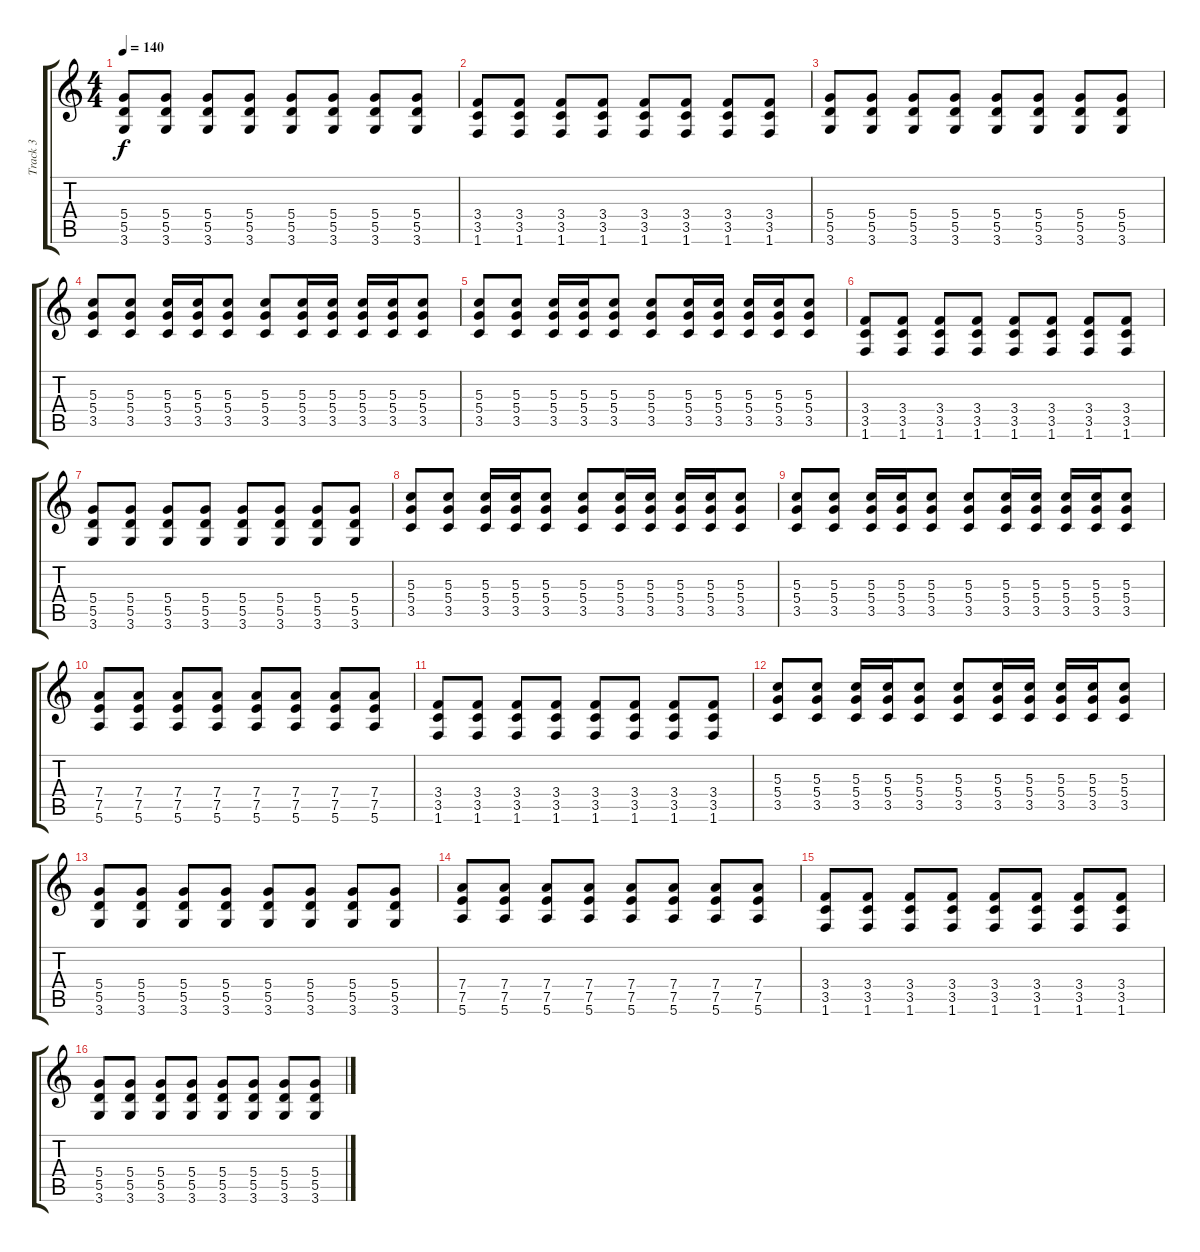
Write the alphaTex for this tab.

\track ("Track 3" "Track 3") {instrument acousticguitarsteel}
\staff {score tabs}
\tuning (E4 B3 G3 D3 A2 E2) {hide}
\ts (4 4)
\tempo 140
\clef g2
\ks c
(5.4 5.5 3.6).8{dy f} (5.4 5.5 3.6).8 (5.4 5.5 3.6).8 (5.4 5.5 3.6).8 (5.4 5.5 3.6).8 (5.4 5.5 3.6).8 (5.4 5.5 3.6).8 (5.4 5.5 3.6).8 |
(3.4 3.5 1.6).8 (3.4 3.5 1.6).8 (3.4 3.5 1.6).8 (3.4 3.5 1.6).8 (3.4 3.5 1.6).8 (3.4 3.5 1.6).8 (3.4 3.5 1.6).8 (3.4 3.5 1.6).8 |
(5.4 5.5 3.6).8 (5.4 5.5 3.6).8 (5.4 5.5 3.6).8 (5.4 5.5 3.6).8 (5.4 5.5 3.6).8 (5.4 5.5 3.6).8 (5.4 5.5 3.6).8 (5.4 5.5 3.6).8 |
(5.3 5.4 3.5).8 (5.3 5.4 3.5).8 (5.3 5.4 3.5).16 (5.3 5.4 3.5).16 (5.3 5.4 3.5).8 (5.3 5.4 3.5).8 (5.3 5.4 3.5).16 (5.3 5.4 3.5).16 (5.3 5.4 3.5).16 (5.3 5.4 3.5).16 (5.3 5.4 3.5).8 |
(5.3 5.4 3.5).8 (5.3 5.4 3.5).8 (5.3 5.4 3.5).16 (5.3 5.4 3.5).16 (5.3 5.4 3.5).8 (5.3 5.4 3.5).8 (5.3 5.4 3.5).16 (5.3 5.4 3.5).16 (5.3 5.4 3.5).16 (5.3 5.4 3.5).16 (5.3 5.4 3.5).8 |
(3.4 3.5 1.6).8 (3.4 3.5 1.6).8 (3.4 3.5 1.6).8 (3.4 3.5 1.6).8 (3.4 3.5 1.6).8 (3.4 3.5 1.6).8 (3.4 3.5 1.6).8 (3.4 3.5 1.6).8 |
(5.4 5.5 3.6).8 (5.4 5.5 3.6).8 (5.4 5.5 3.6).8 (5.4 5.5 3.6).8 (5.4 5.5 3.6).8 (5.4 5.5 3.6).8 (5.4 5.5 3.6).8 (5.4 5.5 3.6).8 |
(5.3 5.4 3.5).8 (5.3 5.4 3.5).8 (5.3 5.4 3.5).16 (5.3 5.4 3.5).16 (5.3 5.4 3.5).8 (5.3 5.4 3.5).8 (5.3 5.4 3.5).16 (5.3 5.4 3.5).16 (5.3 5.4 3.5).16 (5.3 5.4 3.5).16 (5.3 5.4 3.5).8 |
(5.3 5.4 3.5).8 (5.3 5.4 3.5).8 (5.3 5.4 3.5).16 (5.3 5.4 3.5).16 (5.3 5.4 3.5).8 (5.3 5.4 3.5).8 (5.3 5.4 3.5).16 (5.3 5.4 3.5).16 (5.3 5.4 3.5).16 (5.3 5.4 3.5).16 (5.3 5.4 3.5).8 |
(7.4 7.5 5.6).8 (7.4 7.5 5.6).8 (7.4 7.5 5.6).8 (7.4 7.5 5.6).8 (7.4 7.5 5.6).8 (7.4 7.5 5.6).8 (7.4 7.5 5.6).8 (7.4 7.5 5.6).8 |
(3.4 3.5 1.6).8 (3.4 3.5 1.6).8 (3.4 3.5 1.6).8 (3.4 3.5 1.6).8 (3.4 3.5 1.6).8 (3.4 3.5 1.6).8 (3.4 3.5 1.6).8 (3.4 3.5 1.6).8 |
(5.3 5.4 3.5).8 (5.3 5.4 3.5).8 (5.3 5.4 3.5).16 (5.3 5.4 3.5).16 (5.3 5.4 3.5).8 (5.3 5.4 3.5).8 (5.3 5.4 3.5).16 (5.3 5.4 3.5).16 (5.3 5.4 3.5).16 (5.3 5.4 3.5).16 (5.3 5.4 3.5).8 |
(5.4 5.5 3.6).8 (5.4 5.5 3.6).8 (5.4 5.5 3.6).8 (5.4 5.5 3.6).8 (5.4 5.5 3.6).8 (5.4 5.5 3.6).8 (5.4 5.5 3.6).8 (5.4 5.5 3.6).8 |
(7.4 7.5 5.6).8 (7.4 7.5 5.6).8 (7.4 7.5 5.6).8 (7.4 7.5 5.6).8 (7.4 7.5 5.6).8 (7.4 7.5 5.6).8 (7.4 7.5 5.6).8 (7.4 7.5 5.6).8 |
(3.4 3.5 1.6).8 (3.4 3.5 1.6).8 (3.4 3.5 1.6).8 (3.4 3.5 1.6).8 (3.4 3.5 1.6).8 (3.4 3.5 1.6).8 (3.4 3.5 1.6).8 (3.4 3.5 1.6).8 |
(5.4 5.5 3.6).8 (5.4 5.5 3.6).8 (5.4 5.5 3.6).8 (5.4 5.5 3.6).8 (5.4 5.5 3.6).8 (5.4 5.5 3.6).8 (5.4 5.5 3.6).8 (5.4 5.5 3.6).8
